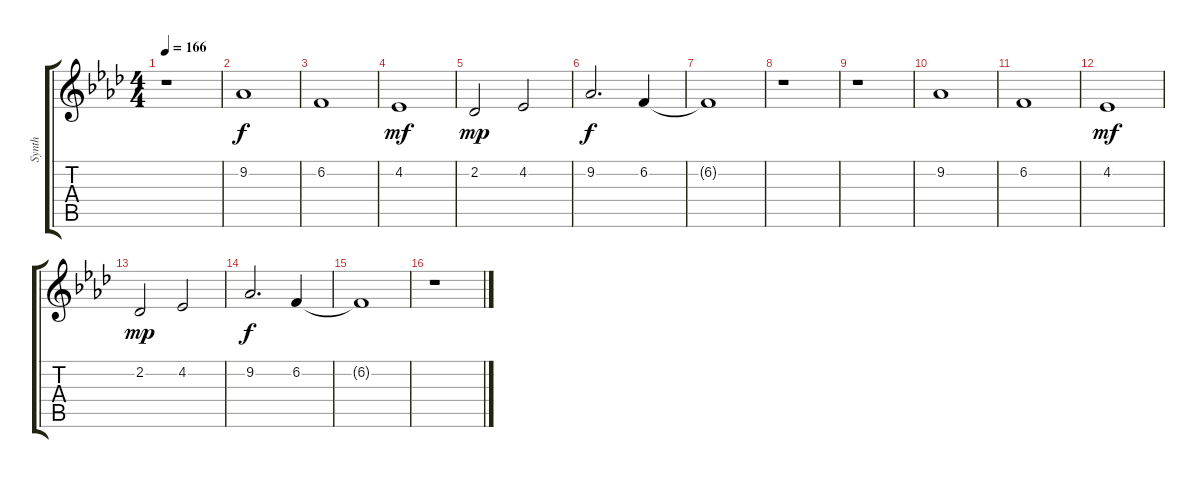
\track ("Synth" "Synth") {instrument lead2sawtooth}
\staff {score tabs}
\tuning (E4 B3 G3 D3 A2 E2) {hide}
\ts (4 4)
\tempo 166
\clef g2
\ks ab
r.1{dy f} |
9.2.1 |
6.2.1 |
4.2.1{dy mf} |
2.2.2{dy mp} 4.2.2 |
9.2.2{d dy f} 6.2.4 |
6.2{t}.1 |
r.1 |
r.1 |
9.2.1 |
6.2.1 |
4.2.1{dy mf} |
2.2.2{dy mp} 4.2.2 |
9.2.2{d dy f} 6.2.4 |
6.2{t}.1 |
r.1
